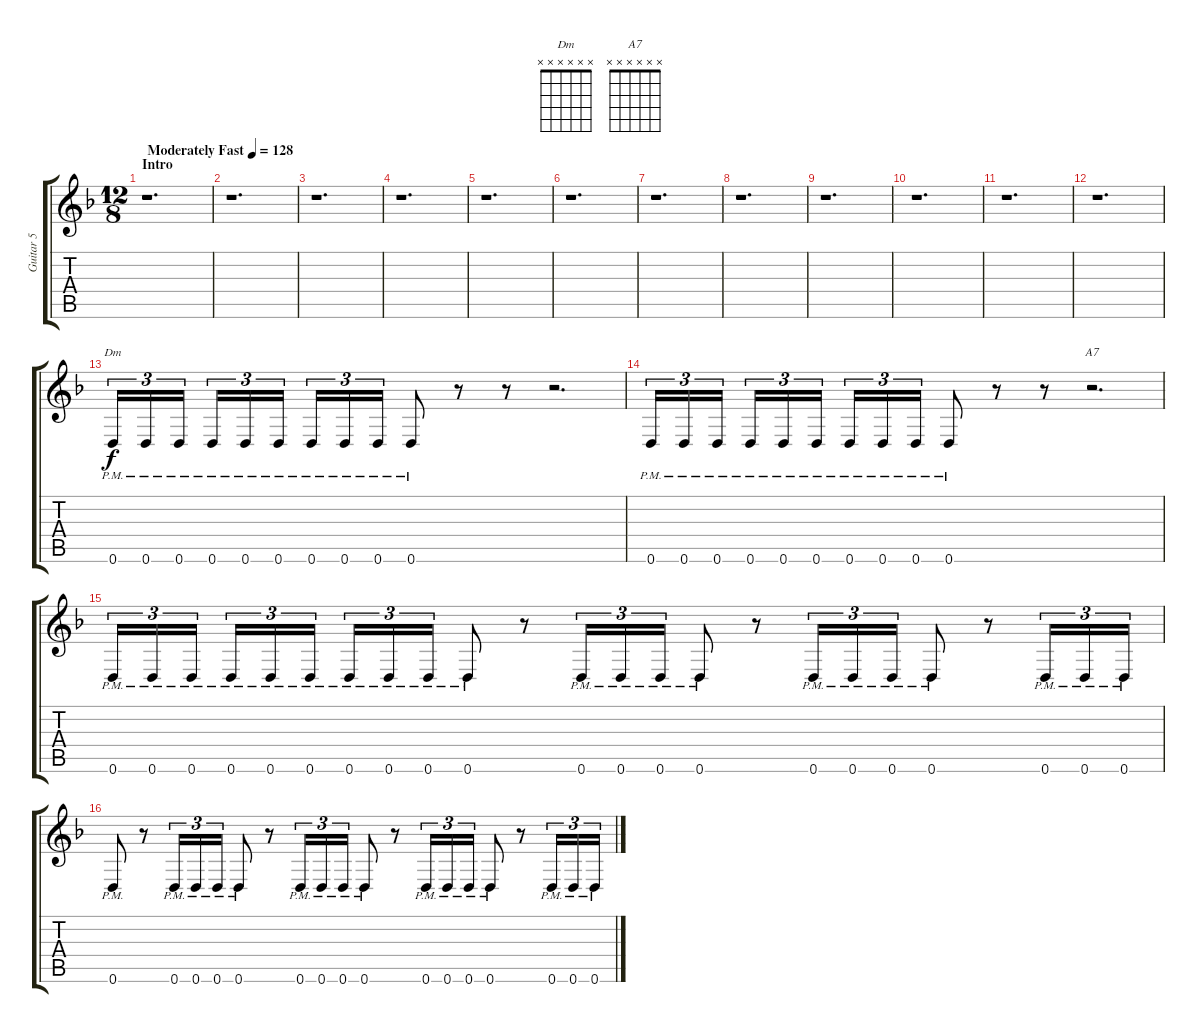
\track ("Guitar 5" "Guitar 5") {instrument distortionguitar}
\staff {score tabs}
\tuning (E4 B3 G3 D3 A2 D2) {hide}
\chord ("Dm" x x x x x x)
\chord ("A7" x x x x x x)
\ts (12 8)
\section ("" "Intro")
\tempo (128 "Moderately Fast")
\clef g2
\ks dminor
r.1{d dy f instrument distortionguitar} |
r.1{d} |
r.1{d} |
r.1{d} |
r.1{d} |
r.1{d} |
r.1{d} |
r.1{d} |
r.1{d} |
r.1{d} |
r.1{d} |
r.1{d} |
0.6{pm}.16{tu (3 2) ch "Dm"} 0.6{pm}.16{tu (3 2)} 0.6{pm}.16{tu (3 2) beam splitsecondary} 0.6{pm}.16{tu (3 2)} 0.6{pm}.16{tu (3 2)} 0.6{pm}.16{tu (3 2) beam splitsecondary} 0.6{pm}.16{tu (3 2)} 0.6{pm}.16{tu (3 2)} 0.6{pm}.16{tu (3 2)} 0.6{pm}.8 r.8 r.8 r.2{d} |
0.6{pm}.16{tu (3 2)} 0.6{pm}.16{tu (3 2)} 0.6{pm}.16{tu (3 2) beam splitsecondary} 0.6{pm}.16{tu (3 2)} 0.6{pm}.16{tu (3 2)} 0.6{pm}.16{tu (3 2) beam splitsecondary} 0.6{pm}.16{tu (3 2)} 0.6{pm}.16{tu (3 2)} 0.6{pm}.16{tu (3 2)} 0.6{pm}.8 r.8 r.8 r.2{d ch "A7"} |
0.6{pm}.16{tu (3 2)} 0.6{pm}.16{tu (3 2)} 0.6{pm}.16{tu (3 2) beam splitsecondary} 0.6{pm}.16{tu (3 2)} 0.6{pm}.16{tu (3 2)} 0.6{pm}.16{tu (3 2) beam splitsecondary} 0.6{pm}.16{tu (3 2)} 0.6{pm}.16{tu (3 2)} 0.6{pm}.16{tu (3 2)} 0.6{pm}.8 r.8 0.6{pm}.16{tu (3 2)} 0.6{pm}.16{tu (3 2)} 0.6{pm}.16{tu (3 2)} 0.6{pm}.8 r.8 0.6{pm}.16{tu (3 2)} 0.6{pm}.16{tu (3 2)} 0.6{pm}.16{tu (3 2)} 0.6{pm}.8 r.8 0.6{pm}.16{tu (3 2)} 0.6{pm}.16{tu (3 2)} 0.6{pm}.16{tu (3 2)} |
0.6{pm}.8 r.8 0.6{pm}.16{tu (3 2)} 0.6{pm}.16{tu (3 2)} 0.6{pm}.16{tu (3 2)} 0.6{pm}.8 r.8 0.6{pm}.16{tu (3 2)} 0.6{pm}.16{tu (3 2)} 0.6{pm}.16{tu (3 2)} 0.6{pm}.8 r.8 0.6{pm}.16{tu (3 2)} 0.6{pm}.16{tu (3 2)} 0.6{pm}.16{tu (3 2)} 0.6{pm}.8 r.8 0.6{pm}.16{tu (3 2)} 0.6{pm}.16{tu (3 2)} 0.6{pm}.16{tu (3 2)}
